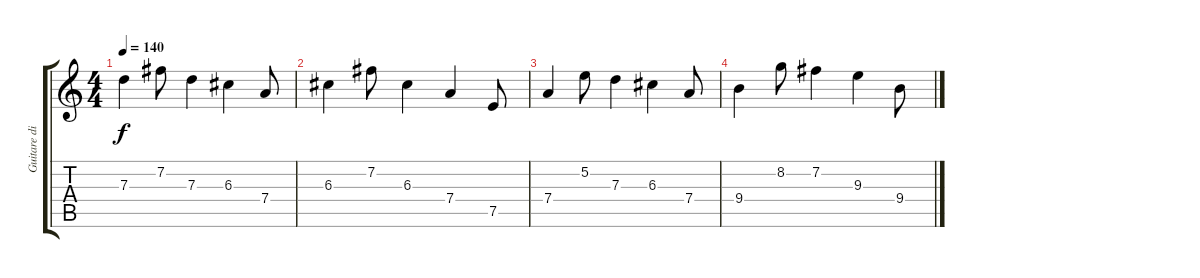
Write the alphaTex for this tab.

\track ("Guitare distorsion" "Guitare di") {instrument distortionguitar}
\staff {score tabs}
\tuning (E4 B3 G3 D3 A2 E2) {hide}
\ts (4 4)
\tempo 140
\clef g2
\ks c
7.3.4{dy f} 7.2.8 7.3.4 6.3.4 7.4.8 |
6.3.4 7.2.8 6.3.4 7.4.4 7.5.8 |
7.4.4 5.2.8 7.3.4 6.3.4 7.4.8 |
9.4.4 8.2.8 7.2.4 9.3.4 9.4.8
